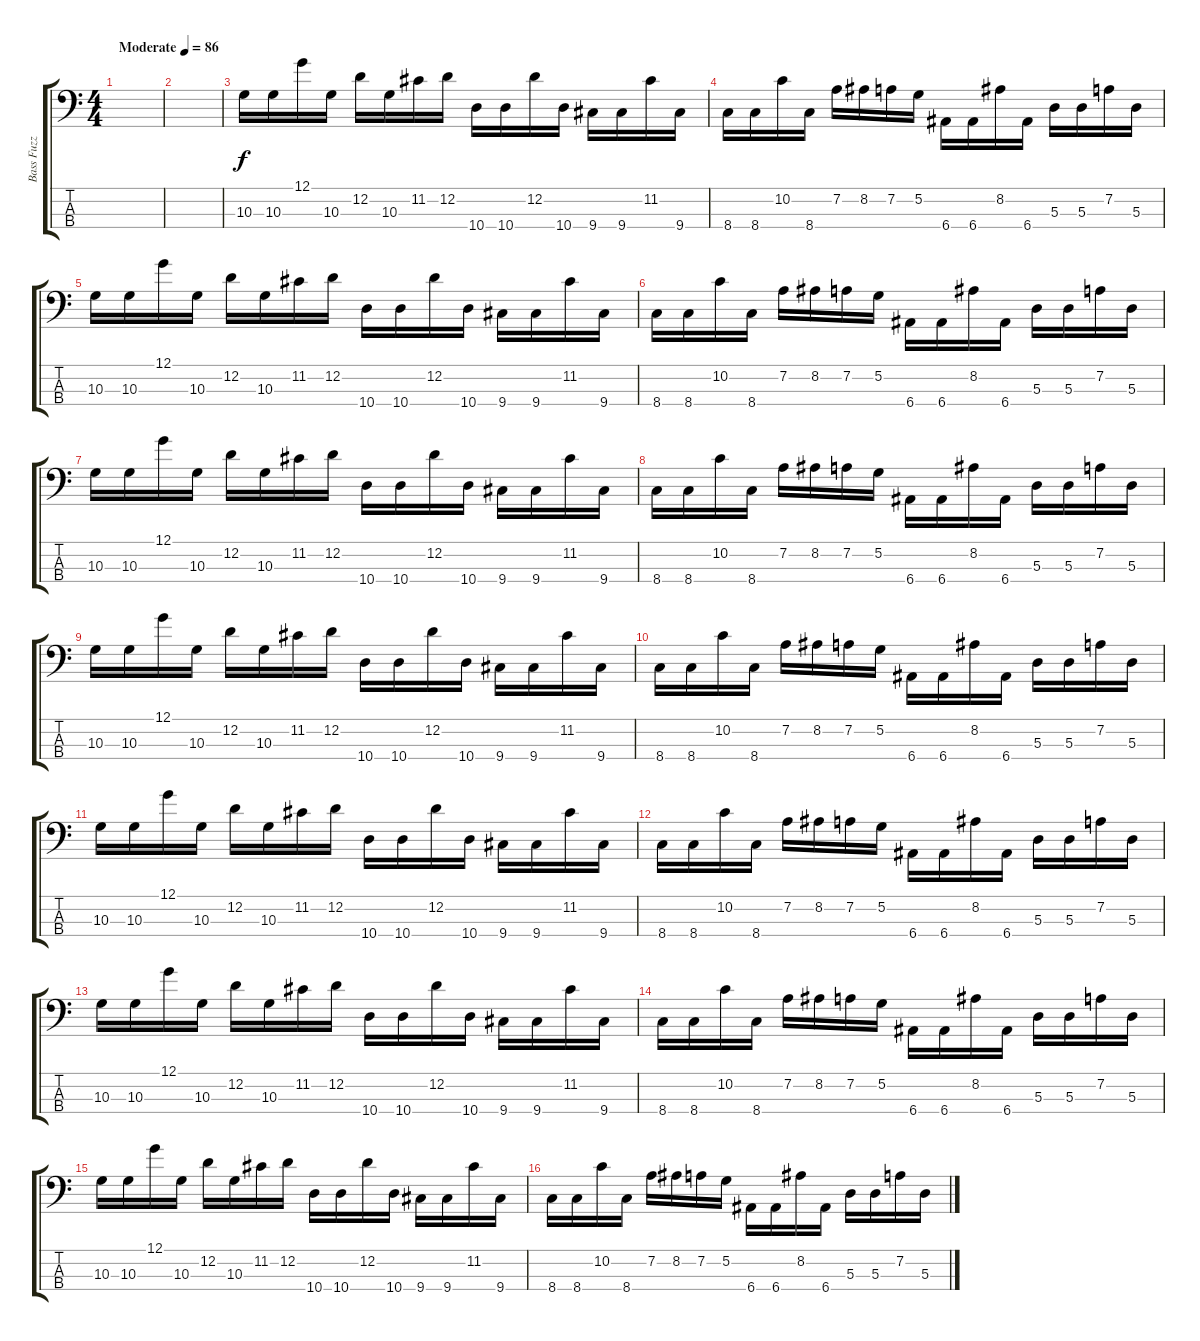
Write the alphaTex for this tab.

\track ("Bass Fuzz 2" "Bass Fuzz ") {instrument overdrivenguitar}
\staff {score tabs}
\tuning (G2 D2 A1 E1) {hide}
\ts (4 4)
\tempo (86 "Moderate")
\clef f4
\ks c
|
|
10.3.16 10.3.16 12.1.16 10.3.16 12.2.16 10.3.16 11.2.16 12.2.16 10.4.16 10.4.16 12.2.16 10.4.16 9.4.16 9.4.16 11.2.16 9.4.16 |
8.4.16 8.4.16 10.2.16 8.4.16 7.2.16 8.2.16 7.2.16 5.2.16 6.4.16 6.4.16 8.2.16 6.4.16 5.3.16 5.3.16 7.2.16 5.3.16 |
10.3.16 10.3.16 12.1.16 10.3.16 12.2.16 10.3.16 11.2.16 12.2.16 10.4.16 10.4.16 12.2.16 10.4.16 9.4.16 9.4.16 11.2.16 9.4.16 |
8.4.16 8.4.16 10.2.16 8.4.16 7.2.16 8.2.16 7.2.16 5.2.16 6.4.16 6.4.16 8.2.16 6.4.16 5.3.16 5.3.16 7.2.16 5.3.16 |
10.3.16 10.3.16 12.1.16 10.3.16 12.2.16 10.3.16 11.2.16 12.2.16 10.4.16 10.4.16 12.2.16 10.4.16 9.4.16 9.4.16 11.2.16 9.4.16 |
8.4.16 8.4.16 10.2.16 8.4.16 7.2.16 8.2.16 7.2.16 5.2.16 6.4.16 6.4.16 8.2.16 6.4.16 5.3.16 5.3.16 7.2.16 5.3.16 |
10.3.16 10.3.16 12.1.16 10.3.16 12.2.16 10.3.16 11.2.16 12.2.16 10.4.16 10.4.16 12.2.16 10.4.16 9.4.16 9.4.16 11.2.16 9.4.16 |
8.4.16 8.4.16 10.2.16 8.4.16 7.2.16 8.2.16 7.2.16 5.2.16 6.4.16 6.4.16 8.2.16 6.4.16 5.3.16 5.3.16 7.2.16 5.3.16 |
10.3.16 10.3.16 12.1.16 10.3.16 12.2.16 10.3.16 11.2.16 12.2.16 10.4.16 10.4.16 12.2.16 10.4.16 9.4.16 9.4.16 11.2.16 9.4.16 |
8.4.16 8.4.16 10.2.16 8.4.16 7.2.16 8.2.16 7.2.16 5.2.16 6.4.16 6.4.16 8.2.16 6.4.16 5.3.16 5.3.16 7.2.16 5.3.16 |
10.3.16 10.3.16 12.1.16 10.3.16 12.2.16 10.3.16 11.2.16 12.2.16 10.4.16 10.4.16 12.2.16 10.4.16 9.4.16 9.4.16 11.2.16 9.4.16 |
8.4.16 8.4.16 10.2.16 8.4.16 7.2.16 8.2.16 7.2.16 5.2.16 6.4.16 6.4.16 8.2.16 6.4.16 5.3.16 5.3.16 7.2.16 5.3.16 |
10.3.16 10.3.16 12.1.16 10.3.16 12.2.16 10.3.16 11.2.16 12.2.16 10.4.16 10.4.16 12.2.16 10.4.16 9.4.16 9.4.16 11.2.16 9.4.16 |
8.4.16 8.4.16 10.2.16 8.4.16 7.2.16 8.2.16 7.2.16 5.2.16 6.4.16 6.4.16 8.2.16 6.4.16 5.3.16 5.3.16 7.2.16 5.3.16
